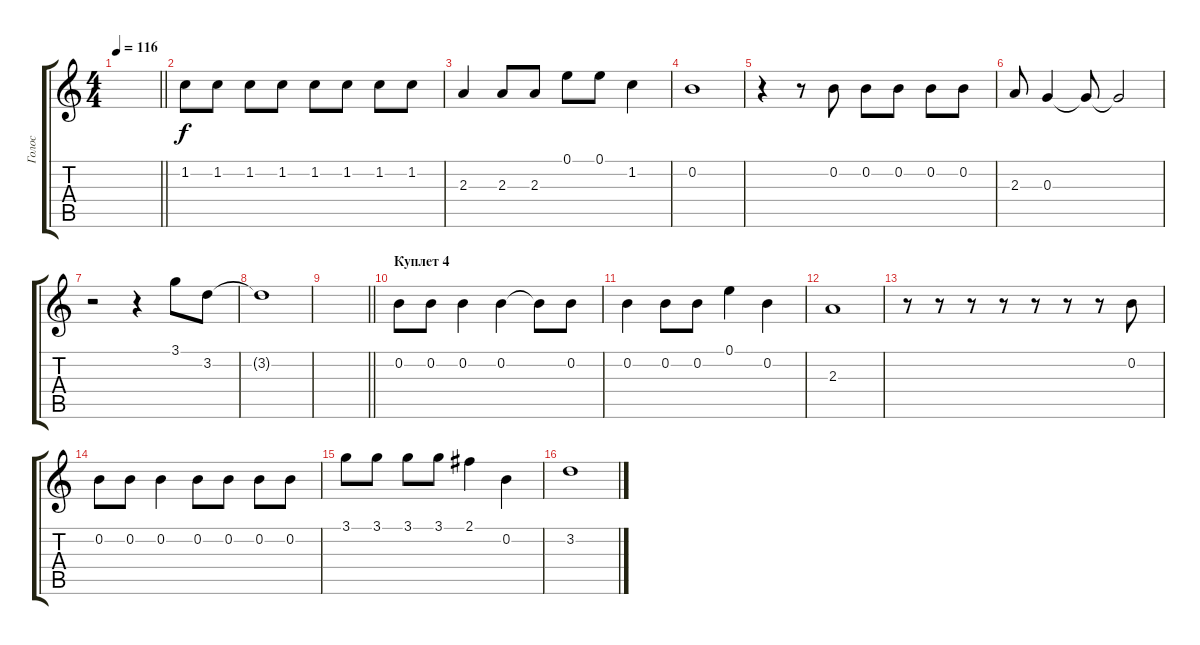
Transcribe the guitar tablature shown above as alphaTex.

\track ("Голос" "Голос") {instrument electricguitarjazz}
\staff {score tabs}
\tuning (E4 B3 G3 D3 A2 E2) {hide}
\ts (4 4)
\tempo 116
\clef g2
\barLineRight lightlight
\ks c
|
1.2.8 1.2.8 1.2.8 1.2.8 1.2.8 1.2.8 1.2.8 1.2.8 |
2.3.4 2.3.8 2.3.8 0.1.8 0.1.8 1.2.4 |
0.2.1 |
r.4 r.8 0.2.8 0.2.8 0.2.8 0.2.8 0.2.8 |
2.3.8 0.3.4 0.3{t}.8 0.3{t}.2 |
r.2 r.4 3.1.8 3.2.8 |
3.2{t}.1 |
\barLineRight lightlight
|
\section ("" "Куплет 4")
0.2.8 0.2.8 0.2.4 0.2.4 0.2{t}.8 0.2.8 |
0.2.4 0.2.8 0.2.8 0.1.4 0.2.4 |
2.3.1 |
r.8 r.8 r.8 r.8 r.8 r.8 r.8 0.2.8 |
0.2.8 0.2.8 0.2.4 0.2.8 0.2.8 0.2.8 0.2.8 |
3.1.8 3.1.8 3.1.8 3.1.8 2.1.4 0.2.4 |
3.2.1
